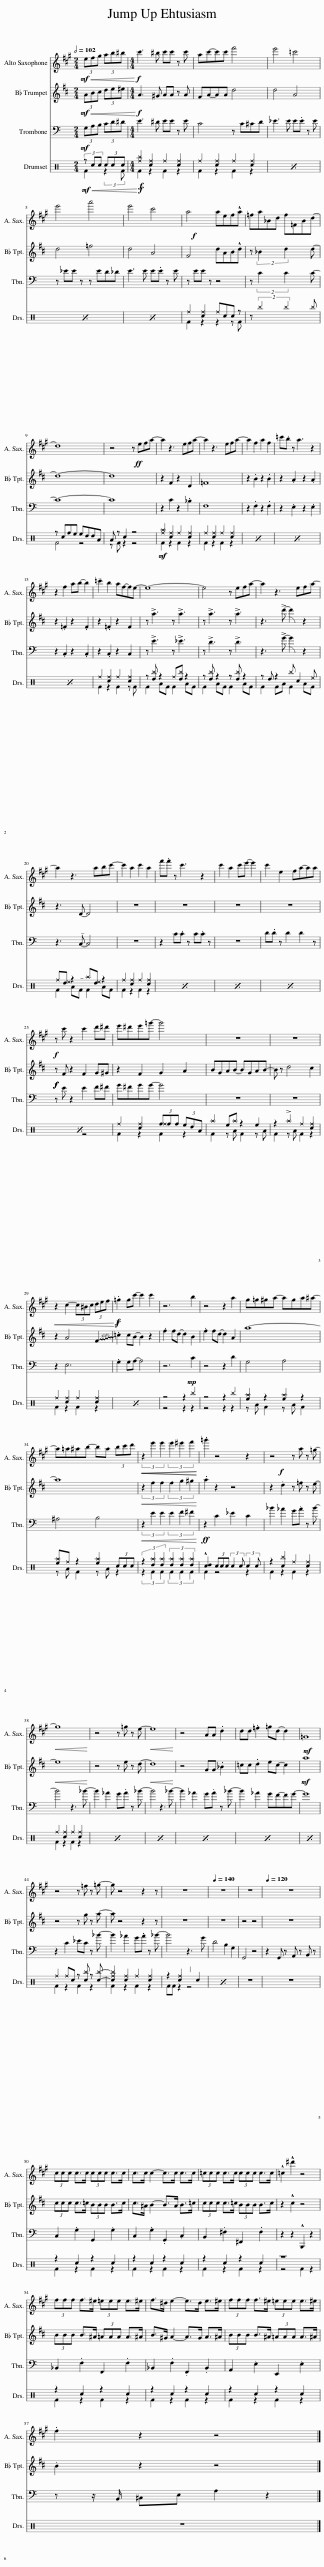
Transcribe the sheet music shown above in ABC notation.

X:1
%%score 1 2 3 ( 4 5 )
L:1/8
Q:1/2=102
M:2/4
I:linebreak $
K:C
V:1 treble transpose=-9
V:2 treble transpose=-2
V:3 bass
V:4 perc
K:none
V:5 perc
K:none
V:1
[K:A]!mf!!<(! (3efg (3ab^b!<)! |[M:4/4]!f! c'3 ^b c'c' z c' | ac'-c'c' f'4 | e'4 =c'4 |$ e'4 a'4 | %5
 e'4 c'4 | a4 aef!^!a!f! | =fa_Bd f=FB!mf!d- |$ d8 | z4 z!ff! efa- | %10
 a2 z3 efa- | a2 z3 efa- | a2 f2 a2 f2 | =c'.b z a3 z2 |$ z2 f2 ab- b2 | %15
 !tenuto!=c'2 b2 af-fe- | e8- | e4 z efa- | a2 z3 efa- |$ a2 z3 abc'- | %20
 c'2 a2 c'2 a2 | f'.f' z c'3 z2 | c'2 a2 c'e'- e'2 | c'2 e2 fa-aa |$!f! z c' z2 c'2 d'^d' | %25
 e'^d'e'=g'- g'4 | z8 | z8 |$!<(! z2 c2- (3c^Bc (3def!<)! |!f!!f! .=g2 gc'- c'2 c'2 | %30
 z6 b2 | z4 z2 a2 | g=g^ga- aga^a- |$ a=a^ab- ba (3bc'd' |!<(!!<(! (3z2 e'2 e'2 (3e'2 ^e'2 f'2!<)!!<)! | %35
 .=g'2 z4 z2 | z4 z a z =g-!f! |$!<(! g8!<)! | z4 z =g z e- |!<(! e8!<)! | %40
 z4 AA .d2 | dd .=f2 =gd- d2 |!mf! =G8 |$ z4 z =f z =g- | g z4 z2 z | %45
 z8 |[Q:1/4=140] z8 | z8 |[Q:1/4=120] z8 |$ (3ccc c>c (3ccc c>c | %50
 c>c c2- c>c c>c | (3=ccc c>c (3ccc c>c | !^!=c2 !^!^d'2 z4 |$ (3fff f>^e (3=eee e>^e | f>^d e2- e>d e>^e | %55
 (3fff f>^e (3=eee e>^e |$ .f2 z2 z4 |] %57
V:2
[K:D]!mf!!<(! (3ABc (3de^e!<)! |[M:4/4]!f! A3 ^G AA z A | FA-AA d4 | d4 A4 |$ d4 =f4 | %5
 d4 A4 | F4 dAB!^!d | z (2:3:2_B2 d2 d- |$ d8- | d8 | %10
 z2 F2 z2 D2 | =F8 | z2 .B2 z2 .B2 | z2 .A2 z2 .A2 |$ z2 .=F2 z2 .F2 | %15
 z2 .=F2 z2 F2 | z !>!a3 z !>!a3 | z !>!a3 z !>!a3 | z3 !>!d'- d'2 z2 |$ z3 !tenuto!D- D4 | %20
 z8 | z8 | z8 | z8 |$!f!!f! z F z2 F2 G^G | %25
 z2 F2 G2 A2 | BGAB- BGAB- | B z d4 c2 |$ z2 A4 !~(!F2 | !~)!.=c2 cB- B2 z2 | %30
 .f2 fd- d2 B2 | .f2 fd- d2 A2 | a8- |$ a8 |!<(! (3z2 f2 f2 (3f2 g2 ^g2!<)! | %35
 .a2 z2 z4 | z2 .d2 z =f z e- |$!<(! e8!<)! | z4 z e z d- |!<(! d8!<)! | %40
 z4 GG ._B2 | =cc .d2 ec- c2 |!mf! a8 |$ z4 z g z a- | a z4 z2 z | %45
 z8 | z8 | z4 z4 | z8 |$ (3ccc c>=c (3BBB B>c | %50
 c>^A B2- B>A B>=c | (3ccc c>=c (3BBB B>c | z2 !^!c2 z4 |$ (3BBB B>^A (3=AAA A>^A | B>^G A2- A>G A>^A | %55
 (3BBB B>^A (3=AAA A>^A |$ .B2 z2 z4 |] %57
V:3
!mf! (3G,A,B, (3CD^D |[M:4/4] E3 ^D EE z E | C4 z C^CD | _E3 E E.E z E |$ z _EE z z ED_D | %5
 E3 E E.E z E | z EE z z4 | z (2:3:2C2 C2 C- |$ C8- | C8 | %10
 z2 C2 z2 ._B,2 | F,8 | z2 .F,2 z2 .F,2 | z2 .E,2 z2 .E,2 |$ z2 .C,2 z2 .C,2 | %15
 z2 .C,2 z2 C,2 | z !>!E3 z !>!_E3 | z !>!D3 z !>!D3 | z3 !>!G- G2 z2 |$ z3 !tenuto!C,- C,4 | %20
 z8 | z2 C.C z C.C z | z8 | D.D z D2 D2 z |$ z E z2 E2 F^F | %25
 G^FGG- G4 | z8 | z8 |$ z2 E,6 | .G,2 G,A,- A,4 | %30
 z6!mp! C2 | z4 z2 D2 | G,4 A,4 |$ ^A,4 B,4 |!<(! (3z2 E2 E2 (3E2 F2 ^F2!<)! | %35
!ff! z2 C2 _E2 C2 | _B2 _A2 G.A z B- |$ B4 z3 _B- | B2 _A2 G.A z _B- | B4 z3 _B- | %40
 B2 _A2 G.A z _B- | B2 _A2 GF-FG- | G8 |$ z2 C2 _EC z _B- | B2 _A2 G.A z _B- | %45
 B4 z3 G | D4 B,2 G,2 | G,,4 z4 | z2 G,, z A,, z B,, z |$ C,2 .G,2 G,,2 .G,2 | %50
 C,2 .G,2 .G,,2 .C,2 | B,,2 .^F,2 ^F,,2 .F,2 | z2 z2 !^!B,,,2 z2 |$ _B,,2 .F,2 F,,2 .F,2 | _B,,2 .F,2 .F,,2 .B,,2 | %55
 A,,2 .E,2 E,,2 .E,2 |$ z z/ B,,/ ^C,E, A,2 z2 |] %57
V:4
!mf!!<(! (3z cc (3ccc!<)! |[M:4/4]!f!!f! [^f^b]2 [c^f]2 ^f2 [c^f]2 | ^f2 [c^f]2 ^f2 [c^f]2 | x8 |$ x8 | %5
 x8 | ^f2 [c^f]2 ^fcc z | z (2:3:2^b2 ^b2 ^b |$ z cfe eddA | A z c2 z4 | %10
!mf! [^f^a]2 [c^f]2 ^f2 [c^f]2 | ^f2 [c^f]2 ^f2 [c^f]2 | x8 | x8 |$ x8 | %15
 ^f2 [c^f]2 ^f2 [c^f]2 | z [d^b] z2 ^f[d^b] z2 | z [d^b] z2 z [d^b] z2 | z d z2 ^b c2 ^e |$ ^f[d^e] z2 ^a[d^e] z2 | %20
 ^f2 [c^f]2 ^f2 [c^f]2 | x8 | x8 | x8 |$ x8 | %25
 ^f2 [c^f]2 (3[f^f]ff (3edA | ^a2 e^a z2 e2 | z2 !>!^a2 ^f2 [c^f]2 |$ ^f2 [c^f]2 ^f2 [c^f]2 | x8 | %30
 z4 z2 ^b2 | z4 z2 ^b2 | [e^a]2 z2 [e^a]2 z2 |$ [e^a]^f z2 [e^a]2 (3ccc | (3z2 [d^a]2 [d^a]2 (3[d^a]2 [d^a]2 [d^a]2 | %35
 !^![cd]2 (3ccc (3:2:2c2 c (3:2:2c2 c | z2 [c^b]2 ^f2 [c^f]2 |$ ^f2 [c^f]2 ^f2 [c^f]2 | x8 | x8 | %40
 x8 | x8 | x8 |$ ^f2 ^fc z [c^b] z [c^b]- | [c^f^b]2 [c^f]2 ^f2 [c^f]2 | %45
 z2 [c^f]2 ^x2 c2 | x8 | z8 | z8 |$ z2 c2 z2 c2 | %50
 z2 c2 z2 c2 | z2 c2 z2 c2 | z8 |$ z2 c2 z2 c2 | z2 c2 z2 c2 | %55
 z2 c2 z2 c2 |$ z8 |] %57
V:5
 F2 (3:2:2z2 F |[M:4/4] F2 z2 F2 z2 | F2 z2 F2 z2 | x8 |$ x8 | %5
 x8 | F2 z2 z2 z F | x8 |$ F4 z4 | z F z2 z4 | %10
 F2 z2 F2 z2 | F2 z2 F2 z2 | x8 | x8 |$ x8 | %15
 F2 z2 F2 z F | F2 AF F2 AF | F2 AF F2 AF | F2 FA F2 AF |$ F2 AF F2 AF | %20
 F2 z2 F2 z2 | x8 | x8 | x8 |$ x4 z4 | %25
 F2 z2 F2 z2 | F2 z A F2 z A | F2 z A F2 z2 |$ F2 z2 F2 z2 | x8 | %30
 z4 z2 z2 | z4 z2 z2 | z A F2 z A F2 |$ z A F2 z A z2 | (3z2 F2 F2 (3F2 F2 F2 | %35
 F2 z4 z2 | F2 z2 F2 z2 |$ F2 z2 F2 z2 | x8 | x8 | %40
 x8 | x8 | x8 |$ F2 z2 F2 z2 | F2 z2 F2 z2 | %45
 FF z2 z4 | x8 | x8 | x8 |$ F2 z2 F2 z2 | %50
 F2 z2 F2 z2 | F2 z2 F2 z2 | z4 F2 z2 |$ F2 z2 F2 z2 | F2 z2 F2 z2 | %55
 F2 z2 F2 z2 |$ x8 |] %57
